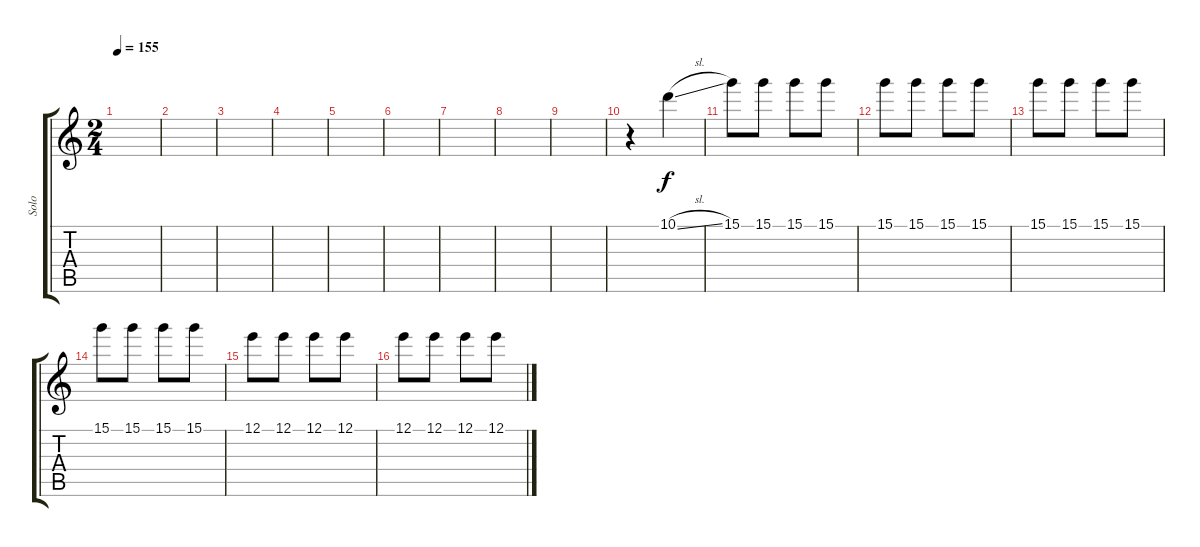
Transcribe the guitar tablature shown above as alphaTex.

\track ("Solo" "Solo") {instrument distortionguitar}
\staff {score tabs}
\tuning (E4 B3 G3 D3 A2 E2) {hide}
\ts (2 4)
\tempo 155
\clef g2
\ks c
|
|
|
|
|
|
|
|
|
r.4{volume 14} 10.1{sl}.4 |
15.1.8 15.1.8 15.1.8 15.1.8 |
15.1.8 15.1.8 15.1.8 15.1.8 |
15.1.8 15.1.8 15.1.8 15.1.8 |
15.1.8 15.1.8 15.1.8 15.1.8 |
12.1.8 12.1.8 12.1.8 12.1.8 |
12.1.8 12.1.8 12.1.8 12.1.8
